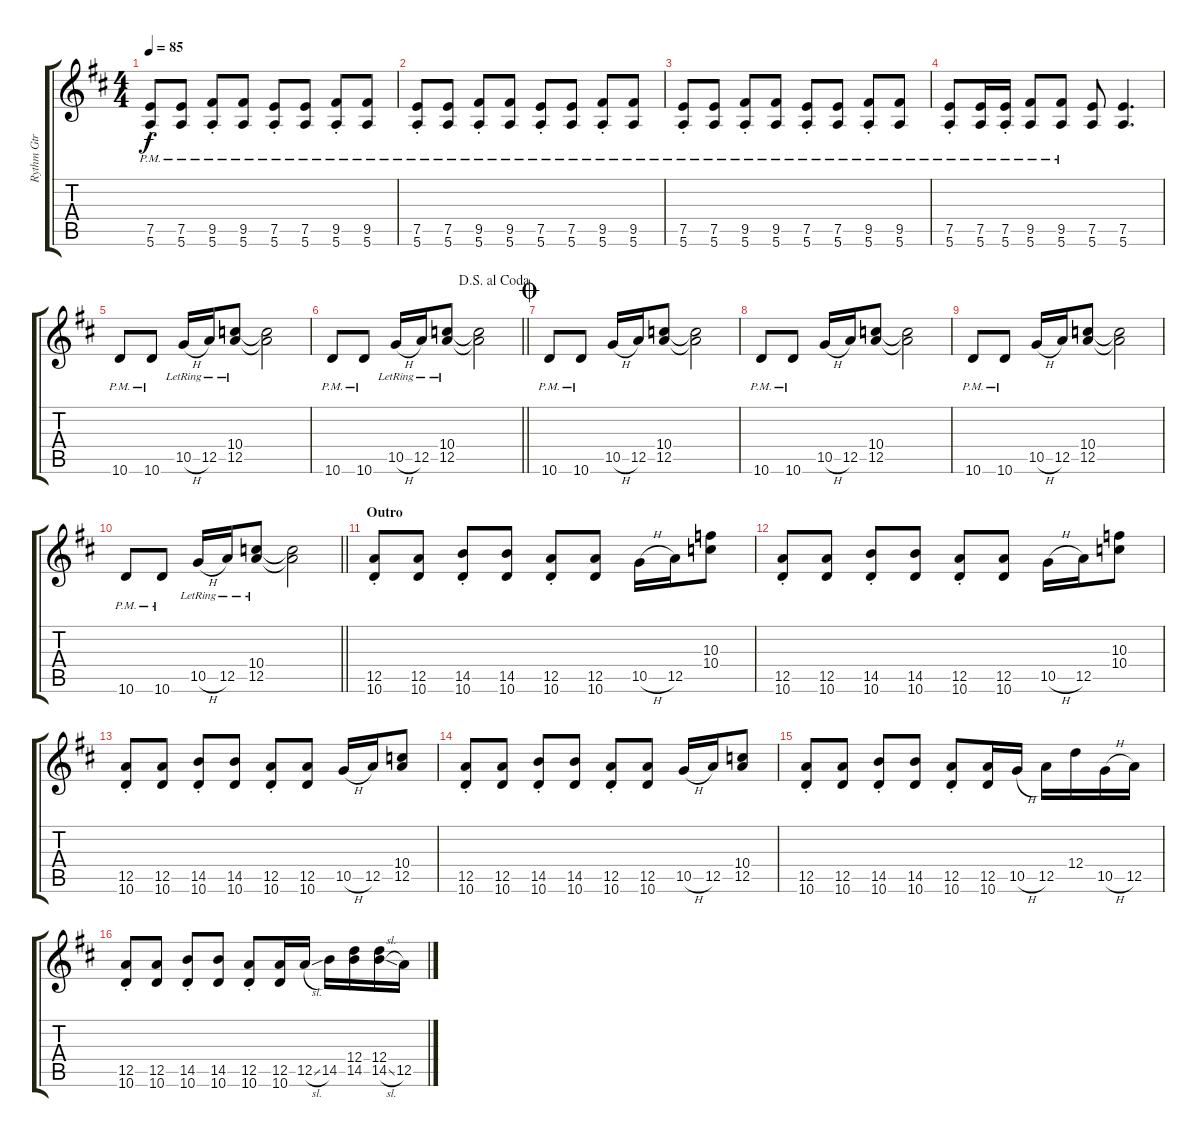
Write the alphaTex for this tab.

\track ("Rythm Gtr" "Rythm Gtr") {instrument electricguitarclean}
\staff {score tabs}
\tuning (E4 B3 G3 D3 A2 E2) {hide}
\ts (4 4)
\tempo 85
\clef g2
\ks d
(7.5{pm st} 5.6{pm st}).8{dy f} (7.5{pm} 5.6{pm}).8 (9.5{pm st} 5.6{pm st}).8 (9.5{pm} 5.6{pm}).8 (7.5{pm st} 5.6{pm st}).8 (7.5{pm} 5.6{pm}).8 (9.5{pm st} 5.6{pm st}).8 (9.5{pm} 5.6{pm}).8 |
(7.5{pm st} 5.6{pm st}).8 (7.5{pm} 5.6{pm}).8 (9.5{pm st} 5.6{pm st}).8 (9.5{pm} 5.6{pm}).8 (7.5{pm st} 5.6{pm st}).8 (7.5{pm} 5.6{pm}).8 (9.5{pm st} 5.6{pm st}).8 (9.5{pm} 5.6{pm}).8 |
(7.5{pm st} 5.6{pm st}).8 (7.5{pm} 5.6{pm}).8 (9.5{pm st} 5.6{pm st}).8 (9.5{pm} 5.6{pm}).8 (7.5{pm st} 5.6{pm st}).8 (7.5{pm} 5.6{pm}).8 (9.5{pm st} 5.6{pm st}).8 (9.5{pm} 5.6{pm}).8 |
(7.5{pm st} 5.6{pm st}).8 (7.5{pm} 5.6{pm}).16 (7.5{pm st} 5.6{pm st}).16 (9.5{pm} 5.6{pm}).8 (9.5{pm} 5.6{pm}).8 (7.5 5.6).8 (7.5 5.6).4{d} |
10.6{pm}.8 10.6{pm}.8 10.5{h lr}.16 12.5{lr}.16 (10.4{lr} 12.5{lr}).8 (10.4{t} 12.5{t}).2 |
\jump dalsegnoalcoda
\barLineRight lightlight
10.6{pm}.8 10.6{pm}.8 10.5{h lr}.16 12.5{lr}.16 (10.4{lr} 12.5{lr}).8 (10.4{t} 12.5{t}).2 |
\jump coda
10.6{pm}.8 10.6{pm}.8 10.5{h}.16 12.5.16 (10.4 12.5).8 (10.4{t} 12.5{t}).2 |
10.6{pm}.8 10.6{pm}.8 10.5{h}.16 12.5.16 (10.4 12.5).8 (10.4{t} 12.5{t}).2 |
10.6{pm}.8 10.6{pm}.8 10.5{h}.16 12.5.16 (10.4 12.5).8 (10.4{t} 12.5{t}).2 |
\barLineRight lightlight
10.6{pm}.8 10.6{pm}.8 10.5{h lr}.16 12.5{lr}.16 (10.4{lr} 12.5{lr}).8 (10.4{t} 12.5{t}).2 |
\section ("" "Outro")
(12.5{st} 10.6{st}).8 (12.5 10.6).8 (14.5{st} 10.6{st}).8 (14.5 10.6).8 (12.5{st} 10.6{st}).8 (12.5 10.6).8 10.5{h}.16 12.5.16 (10.3 10.4).8 |
(12.5{st} 10.6{st}).8 (12.5 10.6).8 (14.5{st} 10.6{st}).8 (14.5 10.6).8 (12.5{st} 10.6{st}).8 (12.5 10.6).8 10.5{h}.16 12.5.16 (10.3 10.4).8 |
(12.5{st} 10.6{st}).8 (12.5 10.6).8 (14.5{st} 10.6{st}).8 (14.5 10.6).8 (12.5{st} 10.6{st}).8 (12.5 10.6).8 10.5{h}.16 12.5.16 (10.4 12.5).8 |
(12.5{st} 10.6{st}).8 (12.5 10.6).8 (14.5{st} 10.6{st}).8 (14.5 10.6).8 (12.5{st} 10.6{st}).8 (12.5 10.6).8 10.5{h}.16 12.5.16 (10.4 12.5).8 |
(12.5{st} 10.6{st}).8 (12.5 10.6).8 (14.5{st} 10.6{st}).8 (14.5 10.6).8 (12.5{st} 10.6{st}).8 (12.5 10.6).16 10.5{h}.16 12.5.16 12.4.16 10.5{h}.16 12.5.16 |
(12.5{st} 10.6{st}).8 (12.5 10.6).8 (14.5{st} 10.6{st}).8 (14.5 10.6).8 (12.5{st} 10.6{st}).8 (12.5 10.6).16 12.5{sl}.16 14.5.16 (12.4 14.5).16 (12.4 14.5{sl}).16 12.5.16
